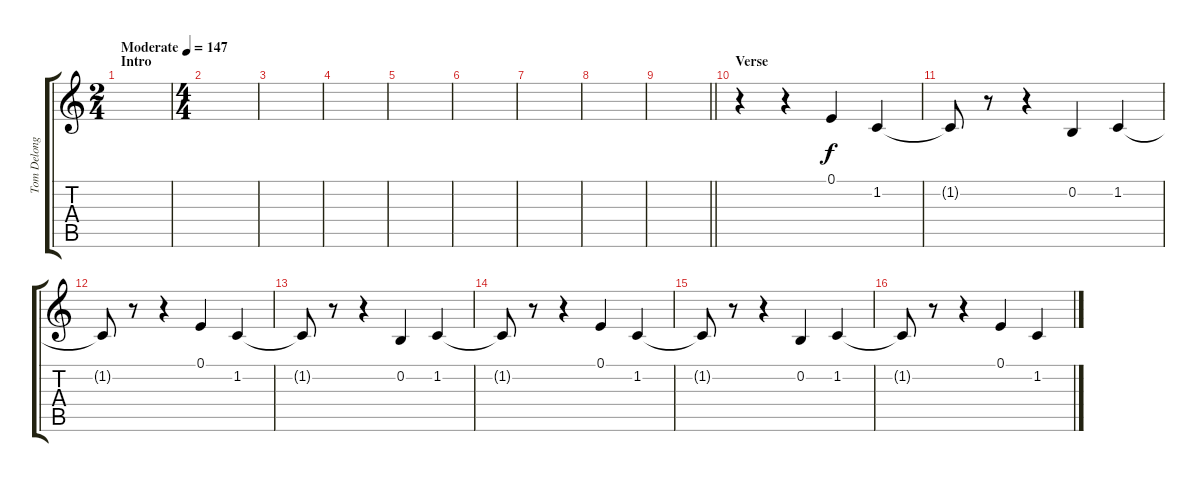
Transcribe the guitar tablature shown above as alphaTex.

\track ("Tom Delonge - Vocals" "Tom Delong") {instrument altosax}
\staff {score tabs}
\tuning (E4 B3 G3 D3 A2 E2) {hide}
\ts (2 4)
\section ("" "Intro")
\tempo (147 "Moderate")
\clef g2
\ks c
|
\ts (4 4)
|
|
|
|
|
|
|
\barLineRight lightlight
|
\section ("" "Verse")
r.4 r.4 0.1.4 1.2.4 |
1.2{t}.8 r.8 r.4 0.2.4 1.2.4 |
1.2{t}.8 r.8 r.4 0.1.4 1.2.4 |
1.2{t}.8 r.8 r.4 0.2.4 1.2.4 |
1.2{t}.8 r.8 r.4 0.1.4 1.2.4 |
1.2{t}.8 r.8 r.4 0.2.4 1.2.4 |
1.2{t}.8 r.8 r.4 0.1.4 1.2.4
